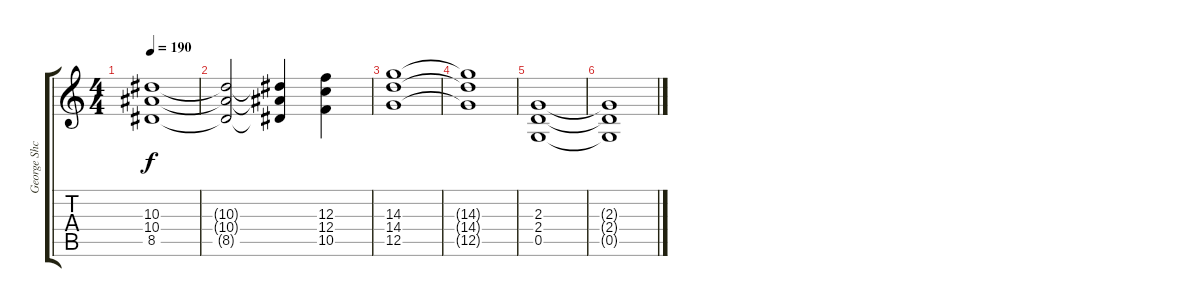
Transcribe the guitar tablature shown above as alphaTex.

\track ("George Shchelbanin" "George Shc") {instrument overdrivenguitar}
\staff {score tabs}
\tuning (D4 A3 F3 C3 G2 D2) {hide}
\ts (4 4)
\tempo 190
\clef g2
\ks c
(10.3 10.4 8.5).1{dy f} |
(10.3{t} 10.4{t} 8.5{t}).2 (10.3{t} 10.4{t} 8.5{t}).4 (12.3 12.4 10.5).4 |
(14.3 14.4 12.5).1 |
(14.3{t} 14.4{t} 12.5{t}).1 |
(2.3 2.4 0.5).1 |
(2.3{t} 2.4{t} 0.5{t}).1
